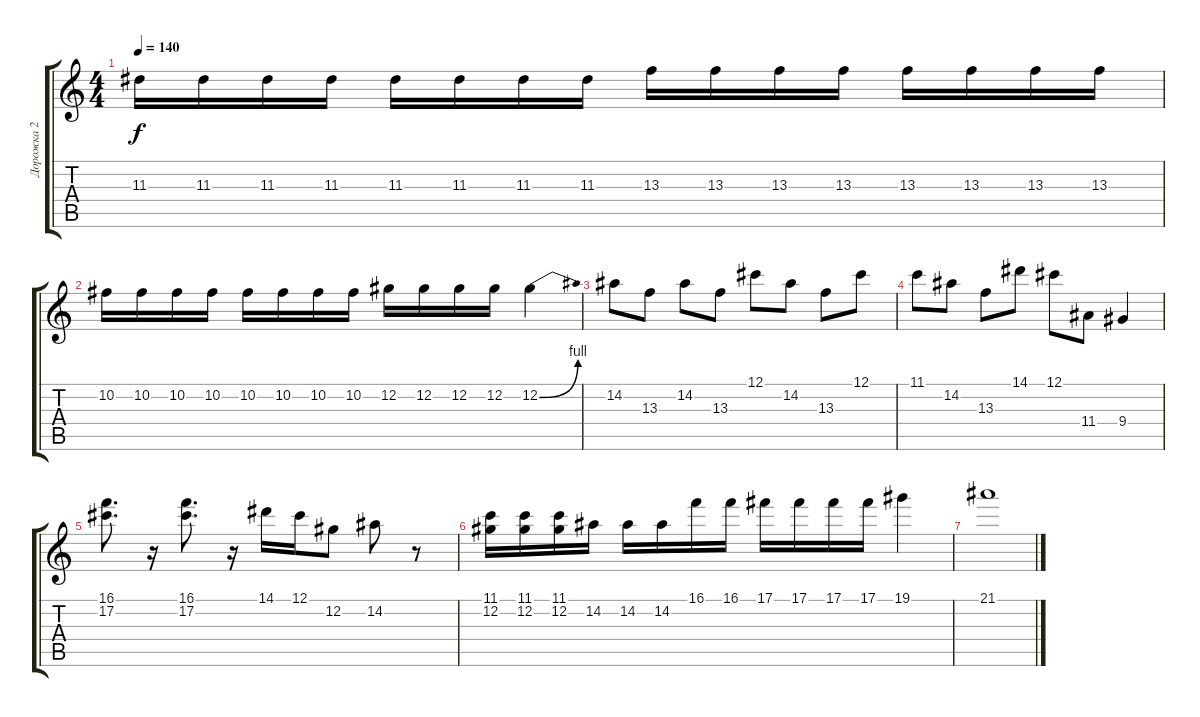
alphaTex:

\track ("Дорожка 2" "Дорожка 2") {instrument distortionguitar}
\staff {score tabs}
\tuning (Db4 Ab3 E3 B2 Gb2 B1) {hide}
\ts (4 4)
\tempo 140
\clef g2
\ks c
11.3.16{dy f} 11.3.16 11.3.16 11.3.16 11.3.16 11.3.16 11.3.16 11.3.16 13.3.16 13.3.16 13.3.16 13.3.16 13.3.16 13.3.16 13.3.16 13.3.16 |
10.2.16 10.2.16 10.2.16 10.2.16 10.2.16 10.2.16 10.2.16 10.2.16 12.2.16 12.2.16 12.2.16 12.2.16 12.2{be (bend 0 0 60 4)}.4 |
14.2.8 13.3.8 14.2.8 13.3.8 12.1.8 14.2.8 13.3.8 12.1.8 |
11.1.8 14.2.8 13.3.8 14.1.8 12.1.8 11.4.8 9.4.4 |
(16.1 17.2).8{d} r.16 (16.1 17.2).8{d} r.16 14.1.16 12.1.16 12.2.8 14.2.8 r.8 |
(11.1 12.2).16 (11.1 12.2).16 (11.1 12.2).16 14.2.16 14.2.16 14.2.16 16.1.16 16.1.16 17.1.16 17.1.16 17.1.16 17.1.16 19.1.4 |
21.1.1
